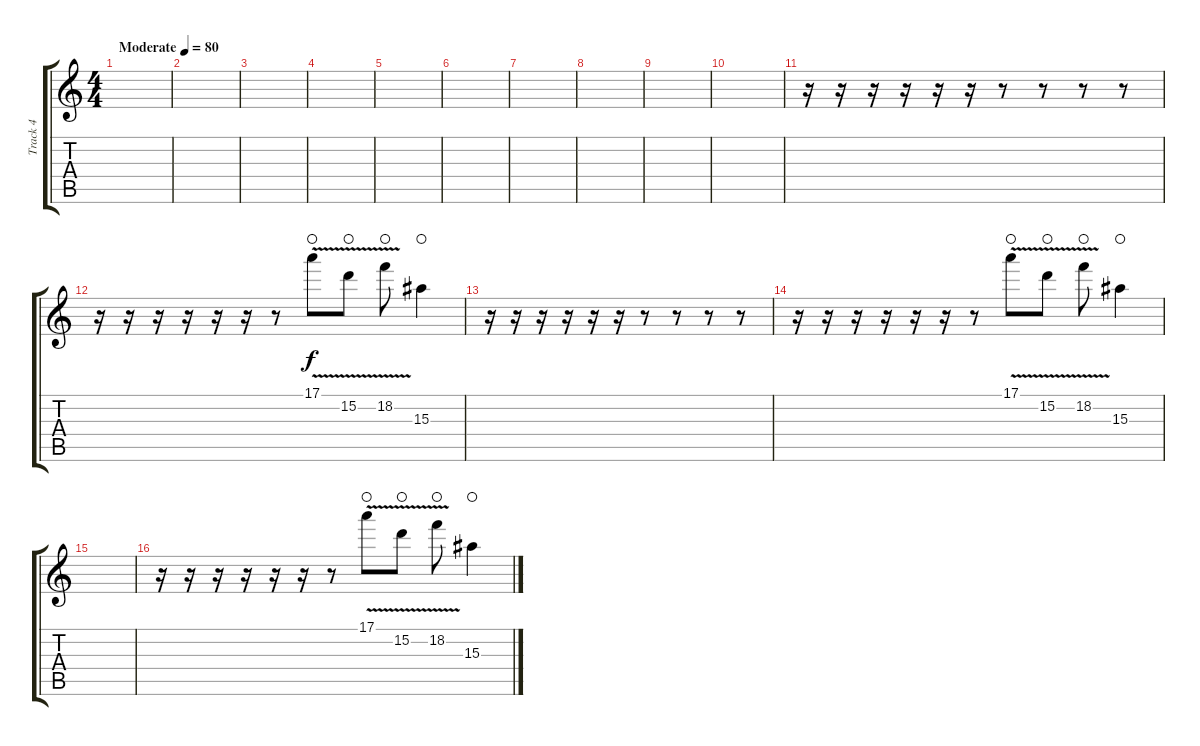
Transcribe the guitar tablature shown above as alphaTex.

\track ("Track 4" "Track 4") {instrument distortionguitar}
\staff {score tabs}
\tuning (E4 B3 G3 D3 A2 E2) {hide}
\ts (4 4)
\tempo (80 "Moderate")
\clef g2
\ks c
|
|
|
|
|
|
|
|
|
|
r.16 r.16 r.16 r.16 r.16 r.16 r.8 r.8 r.8 r.8 |
r.16 r.16 r.16 r.16 r.16 r.16 r.8 17.1{v}.8{waho} 15.2{v}.8{waho} 18.2{v}.8{waho} 15.3.4{waho} |
r.16 r.16 r.16 r.16 r.16 r.16 r.8 r.8 r.8 r.8 |
r.16 r.16 r.16 r.16 r.16 r.16 r.8 17.1{v}.8{waho} 15.2{v}.8{waho} 18.2{v}.8{waho} 15.3.4{waho} |
|
r.16 r.16 r.16 r.16 r.16 r.16 r.8 17.1{v}.8{waho} 15.2{v}.8{waho} 18.2{v}.8{waho} 15.3.4{waho}
